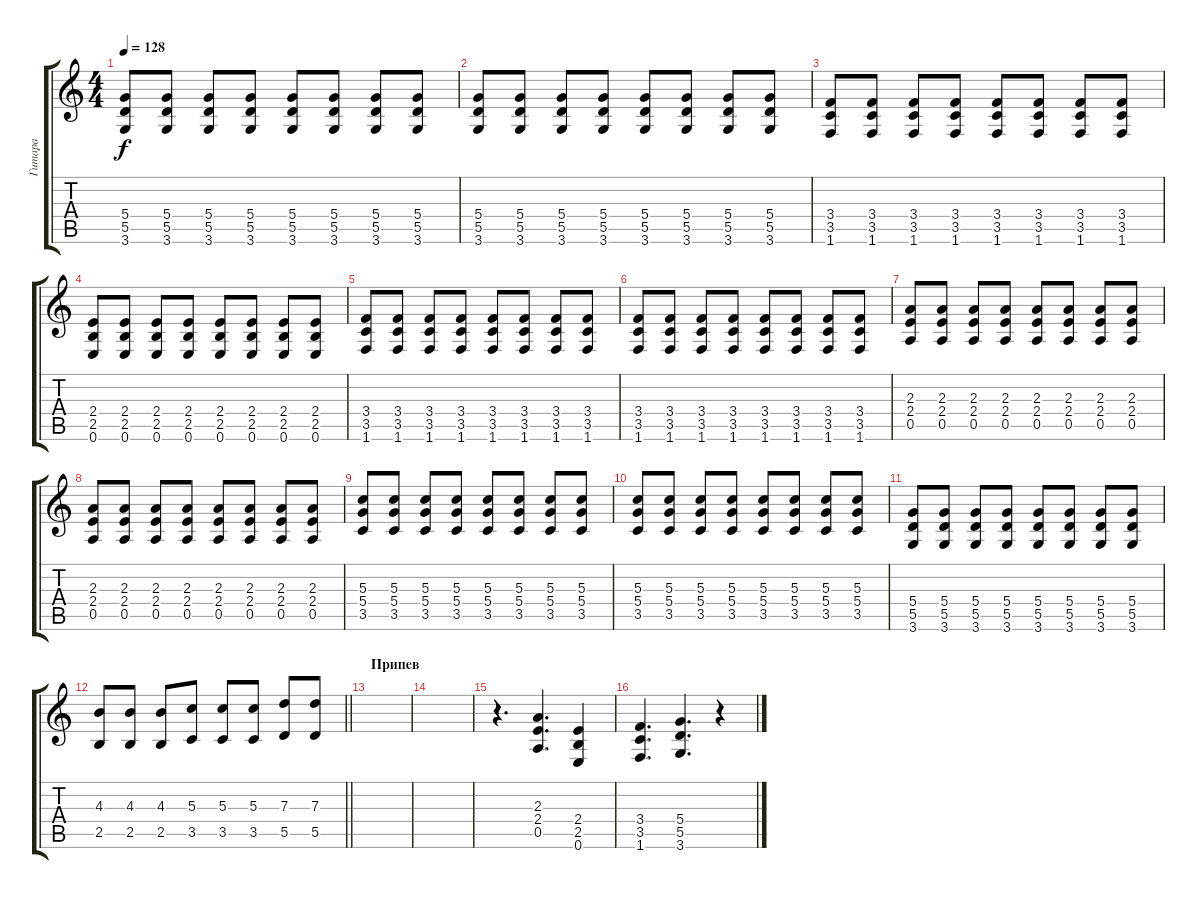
\track ("Гитара" "Гитара") {instrument electricguitarclean}
\staff {score tabs}
\tuning (E4 B3 G3 D3 A2 E2) {hide}
\ts (4 4)
\tempo 128
\clef g2
\ks c
(5.4 5.5 3.6).8{dy f} (5.4 5.5 3.6).8 (5.4 5.5 3.6).8 (5.4 5.5 3.6).8 (5.4 5.5 3.6).8 (5.4 5.5 3.6).8 (5.4 5.5 3.6).8 (5.4 5.5 3.6).8 |
(5.4 5.5 3.6).8 (5.4 5.5 3.6).8 (5.4 5.5 3.6).8 (5.4 5.5 3.6).8 (5.4 5.5 3.6).8 (5.4 5.5 3.6).8 (5.4 5.5 3.6).8 (5.4 5.5 3.6).8 |
(3.4 3.5 1.6).8 (3.4 3.5 1.6).8 (3.4 3.5 1.6).8 (3.4 3.5 1.6).8 (3.4 3.5 1.6).8 (3.4 3.5 1.6).8 (3.4 3.5 1.6).8 (3.4 3.5 1.6).8 |
(2.4 2.5 0.6).8 (2.4 2.5 0.6).8 (2.4 2.5 0.6).8 (2.4 2.5 0.6).8 (2.4 2.5 0.6).8 (2.4 2.5 0.6).8 (2.4 2.5 0.6).8 (2.4 2.5 0.6).8 |
(3.4 3.5 1.6).8 (3.4 3.5 1.6).8 (3.4 3.5 1.6).8 (3.4 3.5 1.6).8 (3.4 3.5 1.6).8 (3.4 3.5 1.6).8 (3.4 3.5 1.6).8 (3.4 3.5 1.6).8 |
(3.4 3.5 1.6).8 (3.4 3.5 1.6).8 (3.4 3.5 1.6).8 (3.4 3.5 1.6).8 (3.4 3.5 1.6).8 (3.4 3.5 1.6).8 (3.4 3.5 1.6).8 (3.4 3.5 1.6).8 |
(2.3 2.4 0.5).8 (2.3 2.4 0.5).8 (2.3 2.4 0.5).8 (2.3 2.4 0.5).8 (2.3 2.4 0.5).8 (2.3 2.4 0.5).8 (2.3 2.4 0.5).8 (2.3 2.4 0.5).8 |
(2.3 2.4 0.5).8 (2.3 2.4 0.5).8 (2.3 2.4 0.5).8 (2.3 2.4 0.5).8 (2.3 2.4 0.5).8 (2.3 2.4 0.5).8 (2.3 2.4 0.5).8 (2.3 2.4 0.5).8 |
(5.3 5.4 3.5).8 (5.3 5.4 3.5).8 (5.3 5.4 3.5).8 (5.3 5.4 3.5).8 (5.3 5.4 3.5).8 (5.3 5.4 3.5).8 (5.3 5.4 3.5).8 (5.3 5.4 3.5).8 |
(5.3 5.4 3.5).8 (5.3 5.4 3.5).8 (5.3 5.4 3.5).8 (5.3 5.4 3.5).8 (5.3 5.4 3.5).8 (5.3 5.4 3.5).8 (5.3 5.4 3.5).8 (5.3 5.4 3.5).8 |
(5.4 5.5 3.6).8 (5.4 5.5 3.6).8 (5.4 5.5 3.6).8 (5.4 5.5 3.6).8 (5.4 5.5 3.6).8 (5.4 5.5 3.6).8 (5.4 5.5 3.6).8 (5.4 5.5 3.6).8 |
\barLineRight lightlight
(4.3 2.5).8 (4.3 2.5).8 (4.3 2.5).8 (5.3 3.5).8 (5.3 3.5).8 (5.3 3.5).8 (7.3 5.5).8 (7.3 5.5).8 |
\section ("" "Припев")
|
|
r.4{d} (2.3 2.4 0.5).4{d} (2.4 2.5 0.6).4 |
(3.4 3.5 1.6).4{d} (5.4 5.5 3.6).4{d} r.4
